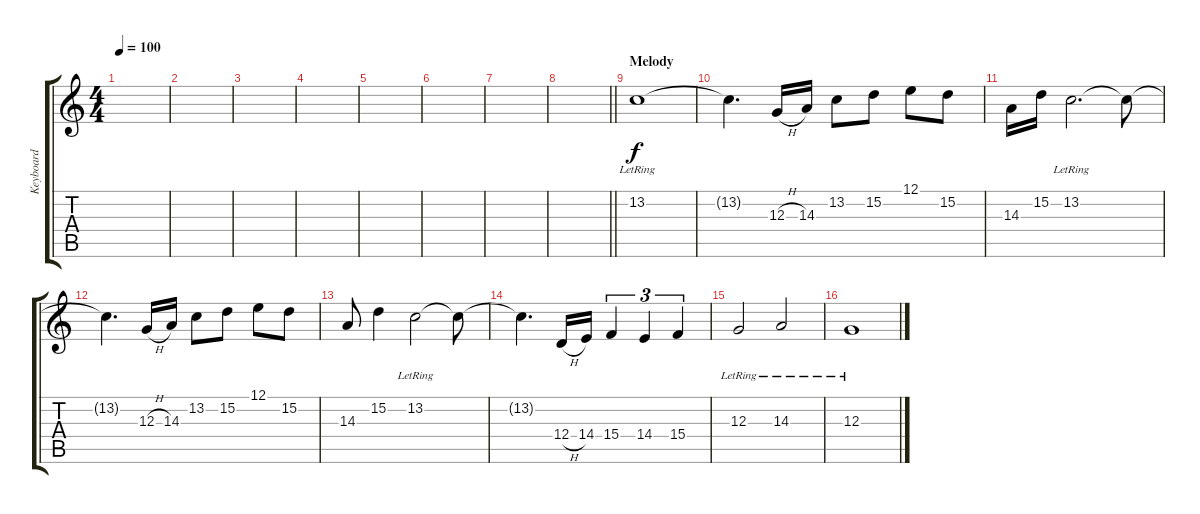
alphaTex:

\track ("Keyboard" "Keyboard") {instrument oboe}
\staff {score tabs}
\tuning (E4 B3 G3 D3 A2 E2) {hide}
\ts (4 4)
\tempo 100
\clef g2
\ks c
|
|
|
|
|
|
|
\barLineRight lightlight
|
\section ("" "Melody")
13.2{lr}.1{volume 7 instrument oboe} |
13.2{t}.4{d} 12.3{h}.16 14.3.16 13.2.8 15.2.8 12.1.8 15.2.8 |
14.3.16 15.2.16 13.2{lr}.2{d} 13.2{t}.8 |
13.2{t}.4{d} 12.3{h}.16 14.3.16 13.2.8 15.2.8 12.1.8 15.2.8 |
14.3.8 15.2.4 13.2{lr}.2 13.2{t}.8 |
13.2{t}.4{d} 12.4{h}.16 14.4.16 15.4.4{tu (3 2)} 14.4.4{tu (3 2)} 15.4.4{tu (3 2)} |
12.3{lr}.2 14.3{lr}.2 |
12.3{lr}.1
